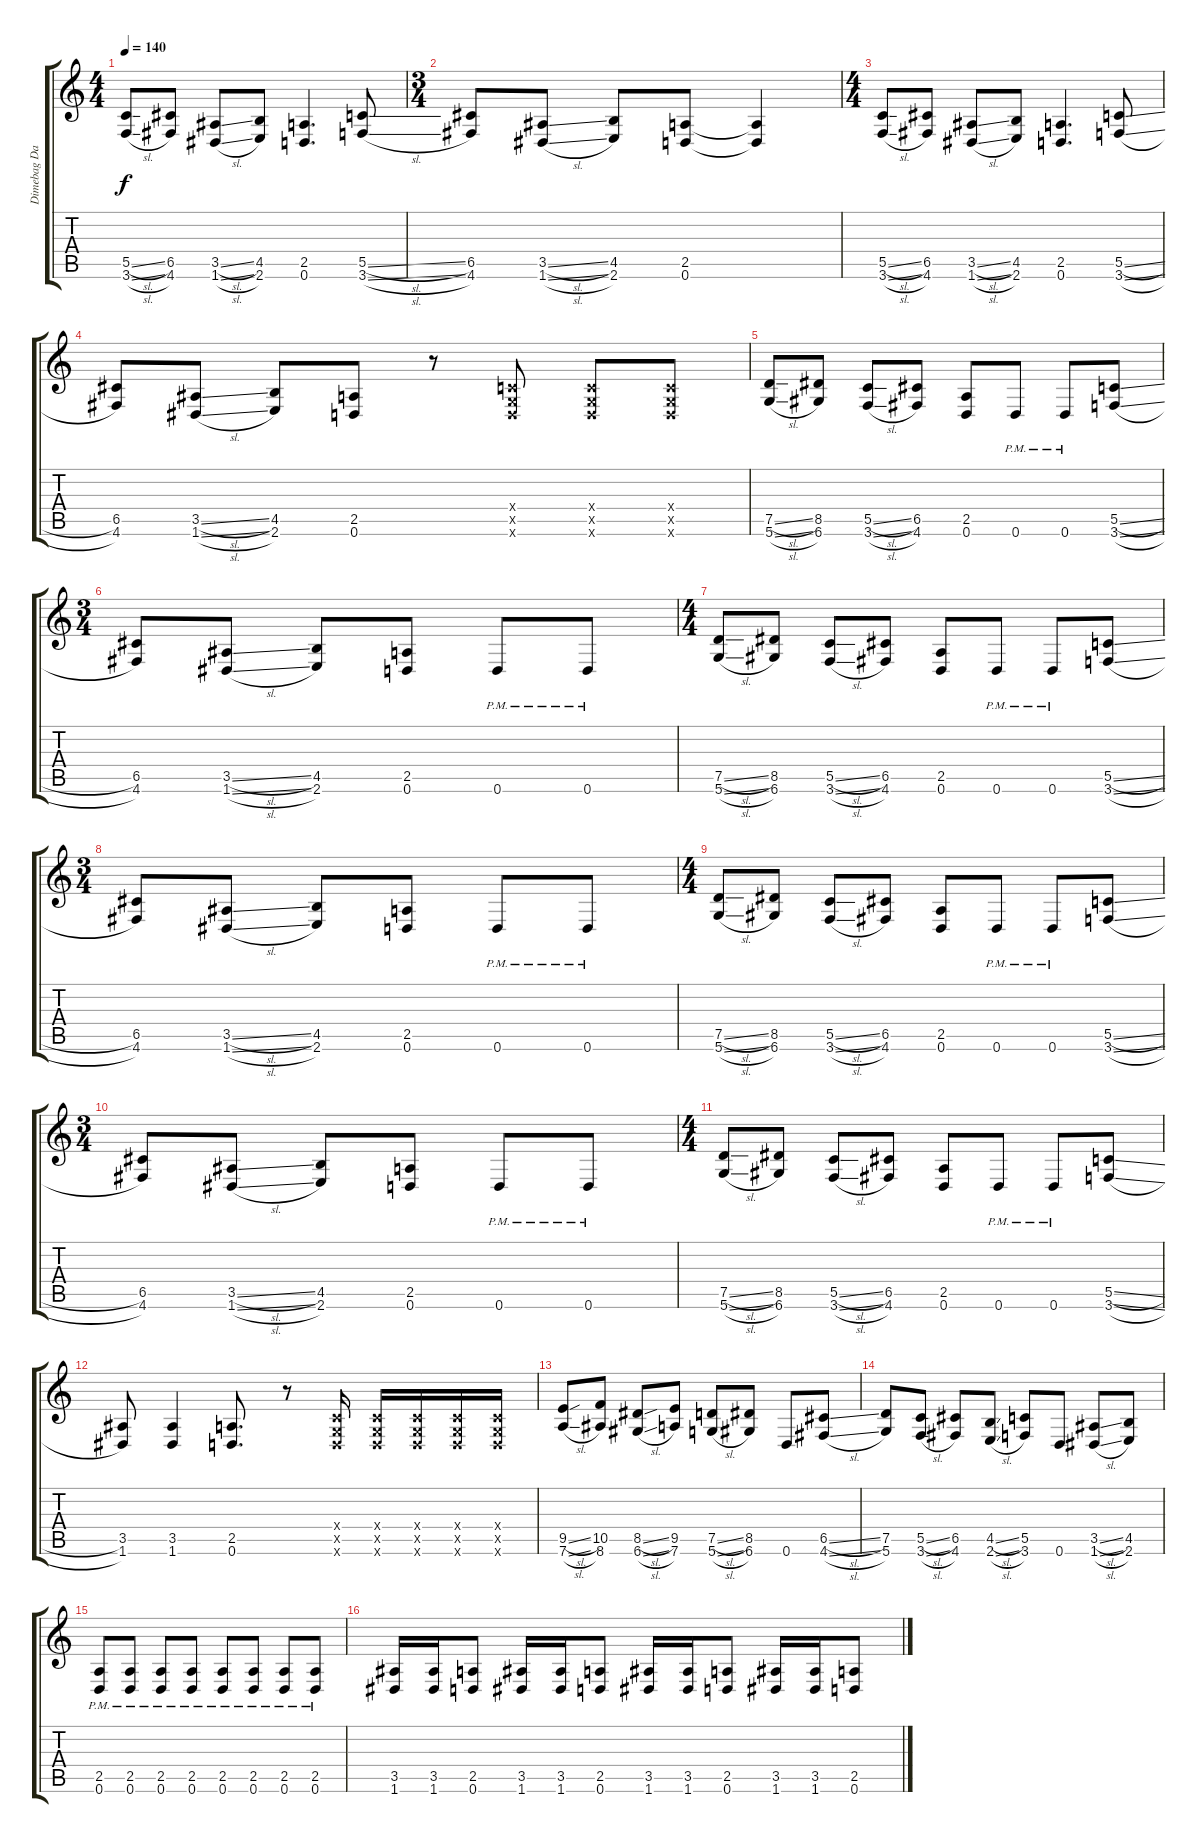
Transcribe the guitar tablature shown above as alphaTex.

\track ("Dimebag Darrell" "Dimebag Da") {instrument overdrivenguitar}
\staff {score tabs}
\tuning (D4 A3 F3 C3 G2 D2) {hide}
\ts (4 4)
\tempo 140
\clef g2
\ks c
(5.5{sl} 3.6{sl}).8{dy f} (6.5 4.6).8 (3.5{sl} 1.6{sl}).8 (4.5 2.6).8 (2.5 0.6).4{d} (5.5{sl} 3.6{sl}).8 |
\ts (3 4)
(6.5 4.6).8 (3.5{sl} 1.6{sl}).8 (4.5 2.6).8 (2.5 0.6).8 (2.5{t} 0.6{t}).4 |
\ts (4 4)
(5.5{sl} 3.6{sl}).8 (6.5 4.6).8 (3.5{sl} 1.6{sl}).8 (4.5 2.6).8 (2.5 0.6).4{d} (5.5{sl} 3.6{sl}).8 |
(6.5 4.6).8 (3.5{sl} 1.6{sl}).8 (4.5 2.6).8 (2.5 0.6).8 r.8 (0.4{x} 0.5{x} 0.6{x}).8 (0.4{x} 0.5{x} 0.6{x}).8 (0.4{x} 0.5{x} 0.6{x}).8 |
(7.5{sl} 5.6{sl}).8 (8.5 6.6).8 (5.5{sl} 3.6{sl}).8 (6.5 4.6).8 (2.5 0.6).8 0.6{pm}.8 0.6{pm}.8 (5.5{sl} 3.6{sl}).8 |
\ts (3 4)
(6.5 4.6).8 (3.5{sl} 1.6{sl}).8 (4.5 2.6).8 (2.5 0.6).8 0.6{pm}.8 0.6{pm}.8 |
\ts (4 4)
(7.5{sl} 5.6{sl}).8 (8.5 6.6).8 (5.5{sl} 3.6{sl}).8 (6.5 4.6).8 (2.5 0.6).8 0.6{pm}.8 0.6{pm}.8 (5.5{sl} 3.6{sl}).8 |
\ts (3 4)
(6.5 4.6).8 (3.5{sl} 1.6{sl}).8 (4.5 2.6).8 (2.5 0.6).8 0.6{pm}.8 0.6{pm}.8 |
\ts (4 4)
(7.5{sl} 5.6{sl}).8 (8.5 6.6).8 (5.5{sl} 3.6{sl}).8 (6.5 4.6).8 (2.5 0.6).8 0.6{pm}.8 0.6{pm}.8 (5.5{sl} 3.6{sl}).8 |
\ts (3 4)
(6.5 4.6).8 (3.5{sl} 1.6{sl}).8 (4.5 2.6).8 (2.5 0.6).8 0.6{pm}.8 0.6{pm}.8 |
\ts (4 4)
(7.5{sl} 5.6{sl}).8 (8.5 6.6).8 (5.5{sl} 3.6{sl}).8 (6.5 4.6).8 (2.5 0.6).8 0.6{pm}.8 0.6{pm}.8 (5.5{sl} 3.6{sl}).8 |
(3.5 1.6).8 (3.5 1.6).4 (2.5 0.6).8{d} r.8 (0.4{x} 0.5{x} 0.6{x}).16 (0.4{x} 0.5{x} 0.6{x}).16 (0.4{x} 0.5{x} 0.6{x}).16 (0.4{x} 0.5{x} 0.6{x}).16 (0.4{x} 0.5{x} 0.6{x}).16 |
(9.5{sl} 7.6{sl}).8 (10.5 8.6).8 (8.5{sl} 6.6{sl}).8 (9.5 7.6).8 (7.5{sl} 5.6{sl}).8 (8.5 6.6).8 0.6.8 (6.5{sl} 4.6{sl}).8 |
(7.5 5.6).8 (5.5{sl} 3.6{sl}).8 (6.5 4.6).8 (4.5{sl} 2.6{sl}).8 (5.5 3.6).8 0.6.8 (3.5{sl} 1.6{sl}).8 (4.5 2.6).8 |
(2.5{pm} 0.6{pm}).8 (2.5{pm} 0.6{pm}).8 (2.5{pm} 0.6{pm}).8 (2.5{pm} 0.6{pm}).8 (2.5{pm} 0.6{pm}).8 (2.5{pm} 0.6{pm}).8 (2.5{pm} 0.6{pm}).8 (2.5{pm} 0.6{pm}).8 |
(3.5 1.6).16 (3.5 1.6).16 (2.5 0.6).8 (3.5 1.6).16 (3.5 1.6).16 (2.5 0.6).8 (3.5 1.6).16 (3.5 1.6).16 (2.5 0.6).8 (3.5 1.6).16 (3.5 1.6).16 (2.5 0.6).8
